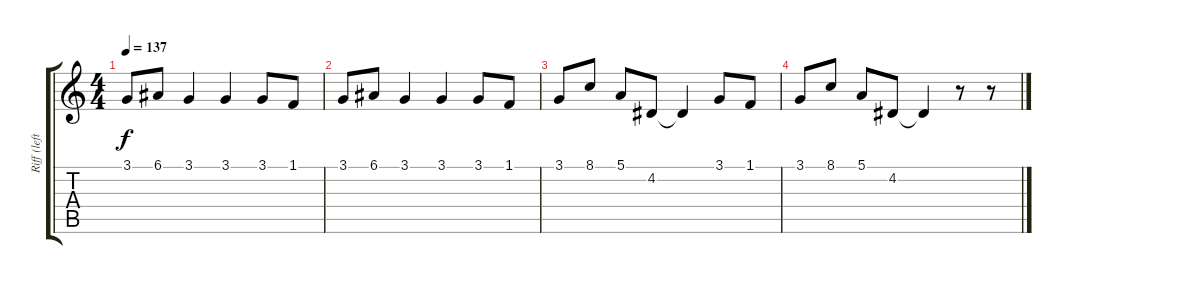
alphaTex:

\track ("Riff (left)" "Riff (left") {instrument lead4chiff}
\staff {score tabs}
\tuning (E4 B3 G3 D3 A2 E2) {hide}
\ts (4 4)
\tempo 137
\clef g2
\ks c
3.1.8{dy f} 6.1.8 3.1.4 3.1.4 3.1.8 1.1.8 |
3.1.8 6.1.8 3.1.4 3.1.4 3.1.8 1.1.8 |
3.1.8 8.1.8 5.1.8 4.2.8 4.2{t}.4 3.1.8 1.1.8 |
3.1.8 8.1.8 5.1.8 4.2.8 4.2{t}.4 r.8 r.8
